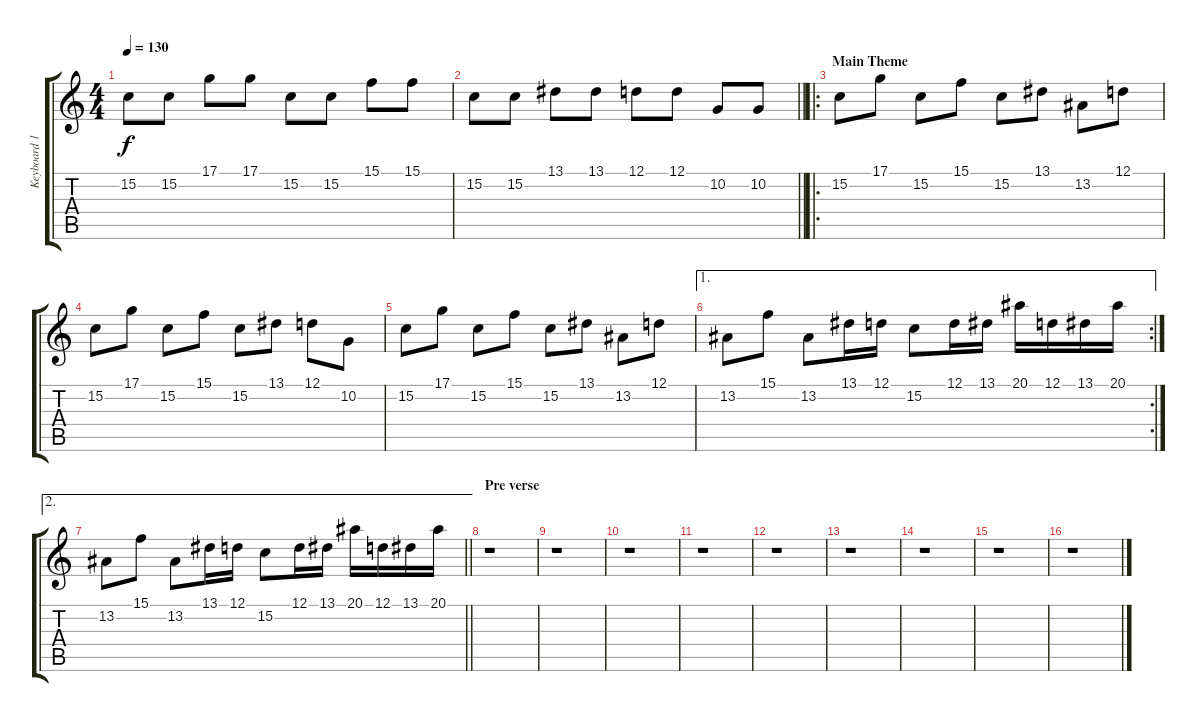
\track ("Keyboard 1 (Lead)" "Keyboard 1") {instrument synthbrass1}
\staff {score tabs}
\tuning (D4 A3 F3 C3 G2 C2) {hide}
\ts (4 4)
\tempo 130
\clef g2
\ks c
15.2.8{dy f} 15.2.8 17.1.8 17.1.8 15.2.8 15.2.8 15.1.8 15.1.8 |
\barLineRight lightlight
15.2.8 15.2.8 13.1.8 13.1.8 12.1.8 12.1.8 10.2.8 10.2.8 |
\ro
\section ("" "Main Theme")
15.2.8 17.1.8 15.2.8 15.1.8 15.2.8 13.1.8 13.2.8 12.1.8 |
15.2.8 17.1.8 15.2.8 15.1.8 15.2.8 13.1.8 12.1.8 10.2.8 |
15.2.8 17.1.8 15.2.8 15.1.8 15.2.8 13.1.8 13.2.8 12.1.8 |
\ae 1
\rc 2
13.2.8 15.1.8 13.2.8 13.1.16 12.1.16 15.2.8 12.1.16 13.1.16 20.1.16 12.1.16 13.1.16 20.1.16 |
\ae 2
\barLineRight lightlight
13.2.8 15.1.8 13.2.8 13.1.16 12.1.16 15.2.8 12.1.16 13.1.16 20.1.16 12.1.16 13.1.16 20.1.16 |
\section ("" "Pre verse")
r.1 |
r.1 |
r.1 |
r.1 |
r.1 |
r.1 |
r.1 |
r.1 |
r.1
